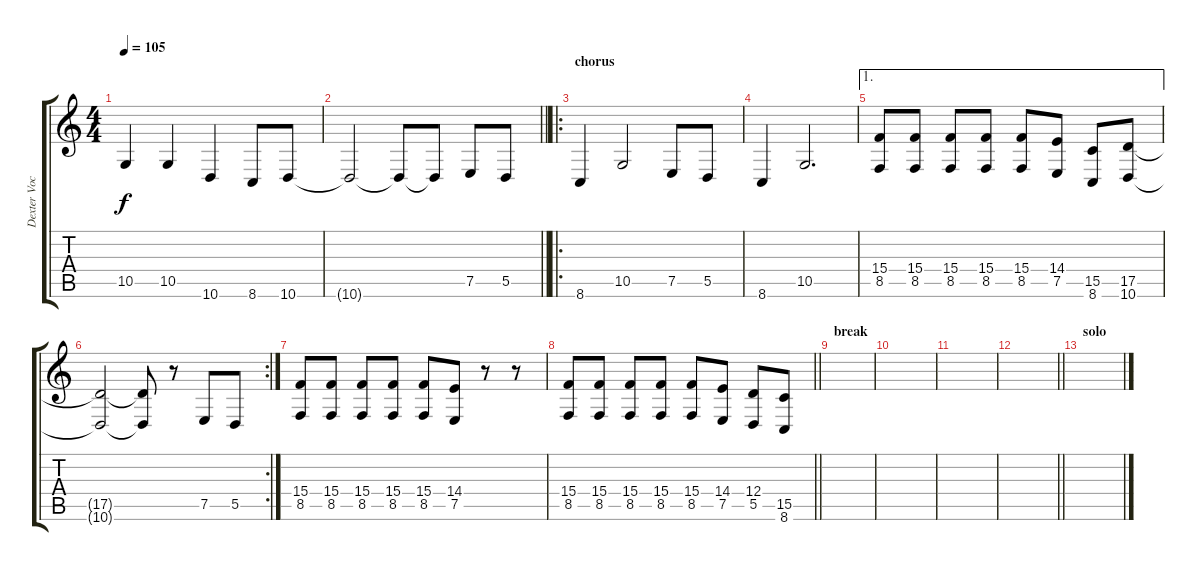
\track ("Dexter Vocal" "Dexter Voc") {instrument oboe}
\staff {score tabs}
\tuning (E4 B3 G3 D3 A2 E2) {hide}
\ts (4 4)
\tempo 105
\clef g2
\ks c
10.5.4{dy f} 10.5.4 10.6.4 8.6.8 10.6.8 |
\barLineRight lightlight
10.6{t}.2 10.6{t}.8 10.6{t}.8 7.5.8 5.5.8 |
\ro
\section ("" "chorus")
8.6.4 10.5.2 7.5.8 5.5.8 |
8.6.4 10.5.2{d} |
\ae 1
(15.4 8.5).8 (15.4 8.5).8 (15.4 8.5).8 (15.4 8.5).8 (15.4 8.5).8 (14.4 7.5).8 (15.5 8.6).8 (17.5 10.6).8 |
\rc 2
(17.5{t} 10.6{t}).2 (17.5{t} 10.6{t}).8 r.8 7.5.8 5.5.8 |
(15.4 8.5).8 (15.4 8.5).8 (15.4 8.5).8 (15.4 8.5).8 (15.4 8.5).8 (14.4 7.5).8 r.8 r.8 |
\barLineRight lightlight
(15.4 8.5).8 (15.4 8.5).8 (15.4 8.5).8 (15.4 8.5).8 (15.4 8.5).8 (14.4 7.5).8 (12.4 5.5).8 (15.5 8.6).8 |
\section ("" "break")
|
|
|
\barLineRight lightlight
|
\section ("" "solo")
